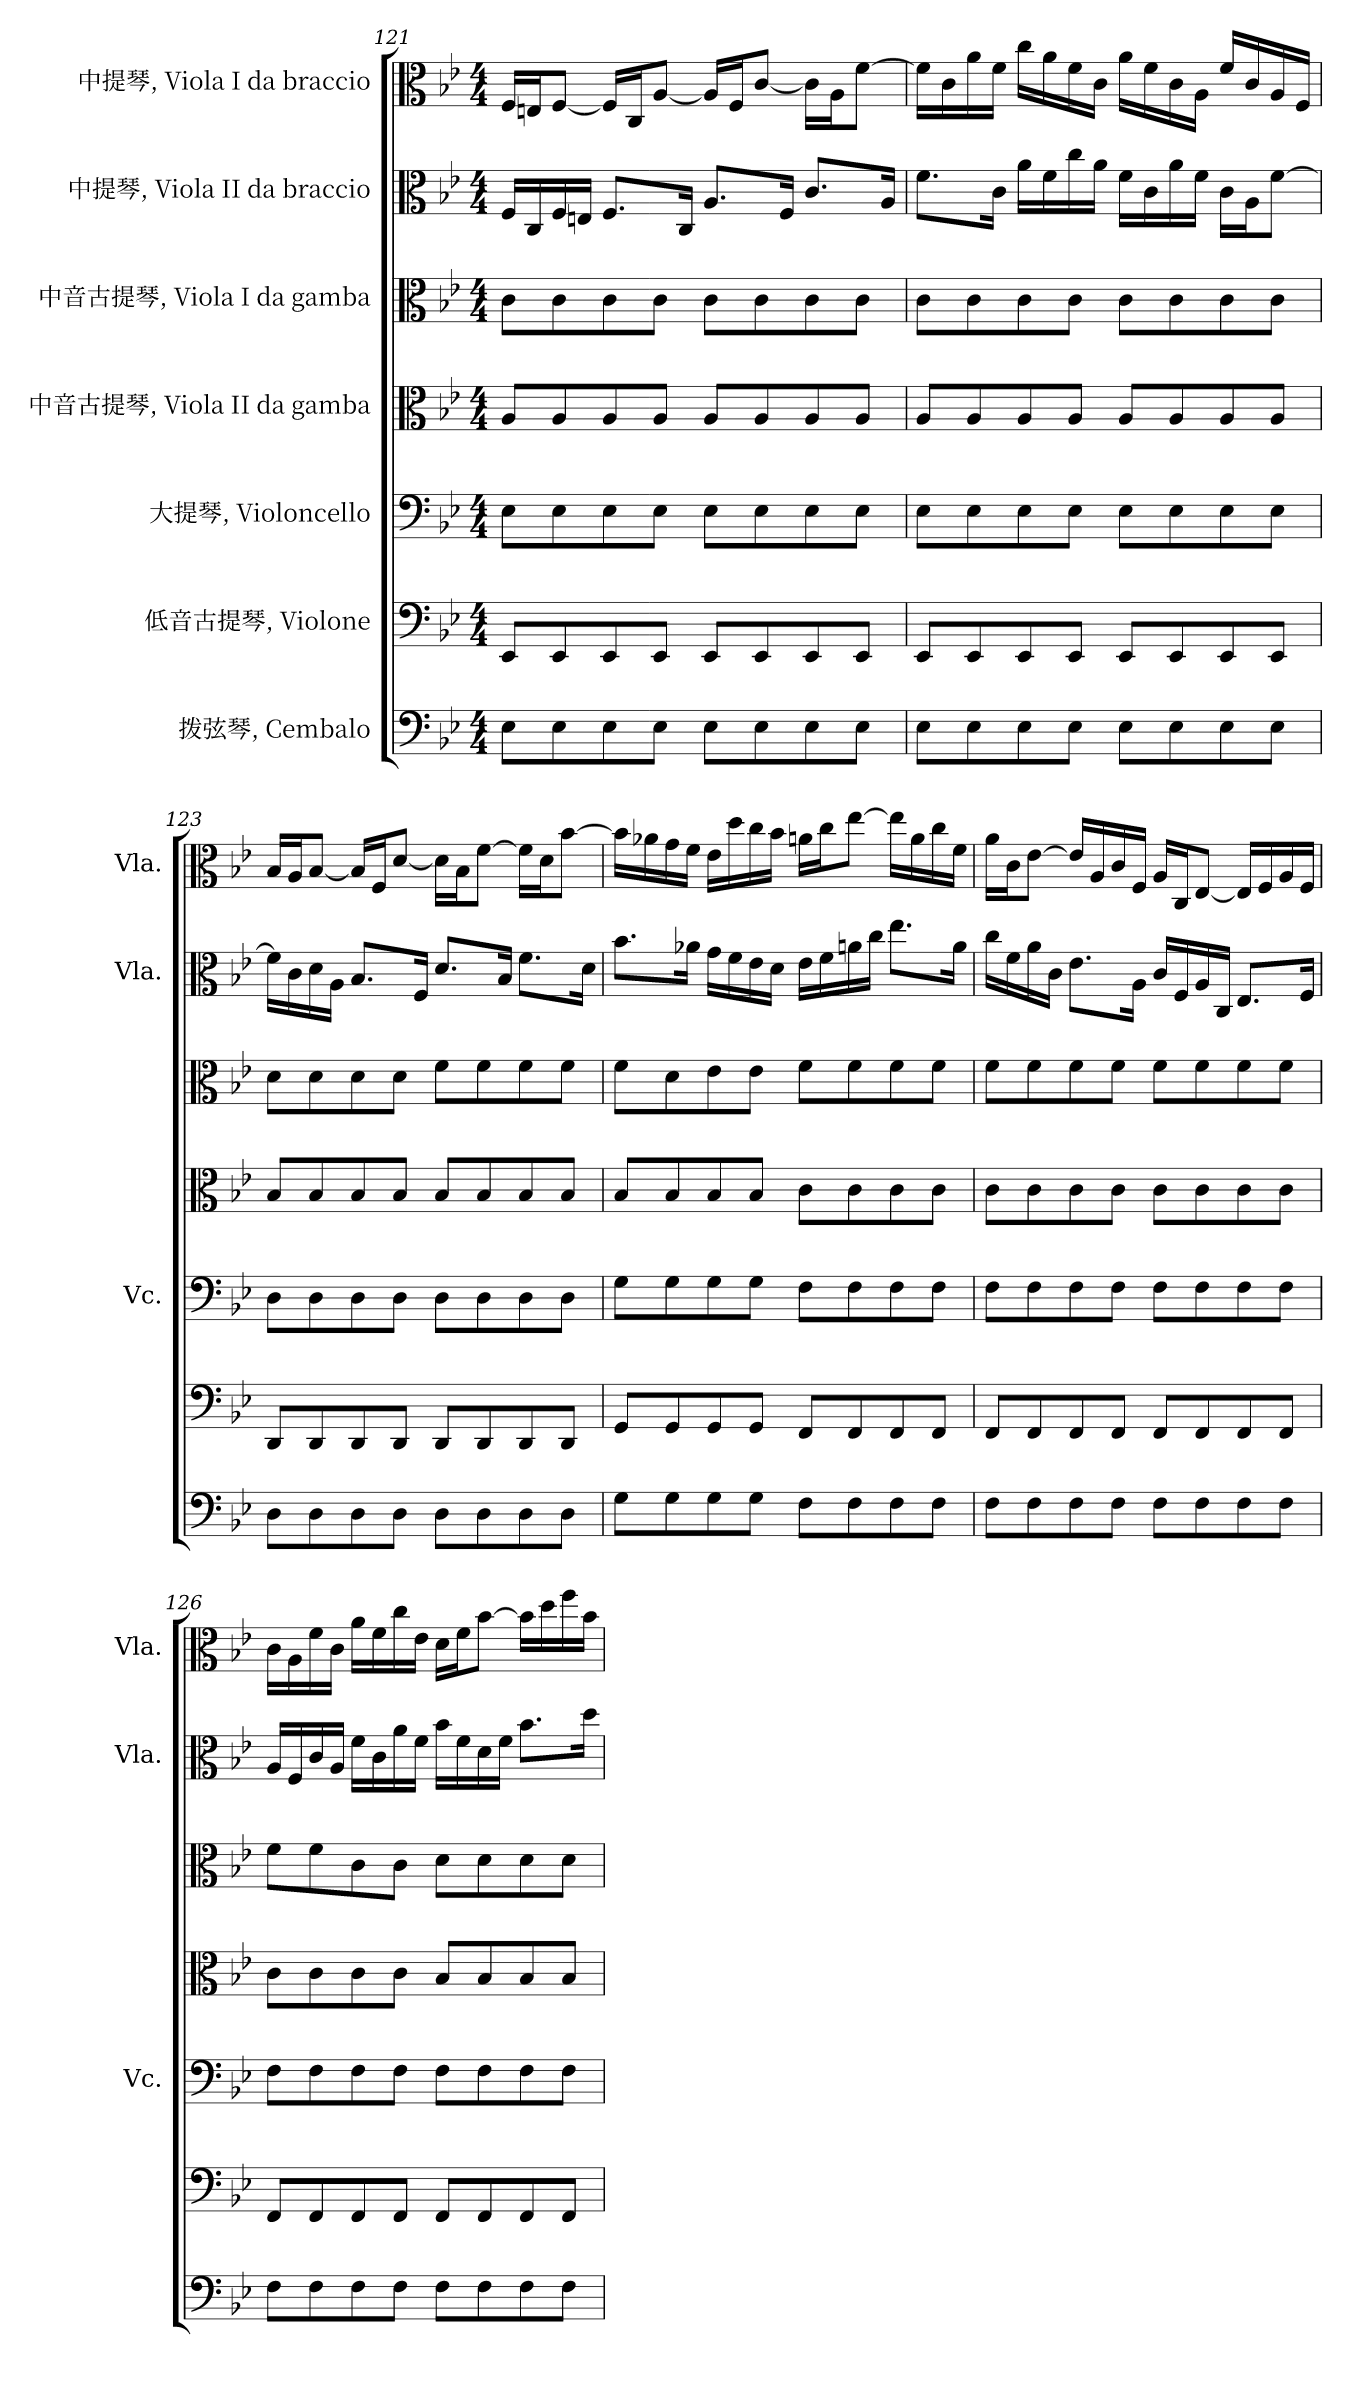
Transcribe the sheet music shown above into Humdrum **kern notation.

**kern	**kern	**kern	**kern	**kern	**kern	**kern
*part7	*part6	*part5	*part4	*part3	*part2	*part1
*staff7	*staff6	*staff5	*staff4	*staff3	*staff2	*staff1
*I"拨弦琴, Cembalo	*I"低音古提琴, Violone	*I"大提琴, Violoncello	*I"中音古提琴, Viola II da gamba	*I"中音古提琴, Viola I da gamba	*I"中提琴, Viola II da braccio	*I"中提琴, Viola I da braccio
*	*	*I'Vc.	*	*	*I'Vla.	*I'Vla.
*clefF4	*clefF4	*clefF4	*clefC3	*clefC3	*clefC3	*clefC3
*k[b-e-]	*k[b-e-]	*k[b-e-]	*k[b-e-]	*k[b-e-]	*k[b-e-]	*k[b-e-]
*M4/4	*M4/4	*M4/4	*M4/4	*M4/4	*M4/4	*M4/4
=121	=121	=121	=121	=121	=121	=121
8E-\L	8EE-/L	8E-\L	8A/L	8c\L	16F/LL	16F/LL
.	.	.	.	.	16C/	16En/J
8E-\	8EE-/	8E-\	8A/	8c\	16F/	[8F/J
.	.	.	.	.	16En/JJ	.
8E-\	8EE-/	8E-\	8A/	8c\	8.F/L	16F/LL]
.	.	.	.	.	.	16C/J
8E-\J	8EE-/J	8E-\J	8A/J	8c\J	.	[8A/J
.	.	.	.	.	16C/Jk	.
8E-\L	8EE-/L	8E-\L	8A/L	8c\L	8.A/L	16A/LL]
.	.	.	.	.	.	16F/J
8E-\	8EE-/	8E-\	8A/	8c\	.	[8c/J
.	.	.	.	.	16F/Jk	.
8E-\	8EE-/	8E-\	8A/	8c\	8.c/L	16c\LL]
.	.	.	.	.	.	16A\J
8E-\J	8EE-/J	8E-\J	8A/J	8c\J	.	[8f\J
.	.	.	.	.	16A/Jk	.
!!LO:PB:g=z
=122	=122	=122	=122	=122	=122	=122
8E-\L	8EE-/L	8E-\L	8A/L	8c\L	8.f\L	16f\LL]
.	.	.	.	.	.	16c\
8E-\	8EE-/	8E-\	8A/	8c\	.	16a\
.	.	.	.	.	16c\Jk	16f\JJ
8E-\	8EE-/	8E-\	8A/	8c\	16a\LL	16cc\LL
.	.	.	.	.	16f\	16a\
8E-\J	8EE-/J	8E-\J	8A/J	8c\J	16cc\	16f\
.	.	.	.	.	16a\JJ	16c\JJ
8E-\L	8EE-/L	8E-\L	8A/L	8c\L	16f\LL	16a\LL
.	.	.	.	.	16c\	16f\
8E-\	8EE-/	8E-\	8A/	8c\	16a\	16c\
.	.	.	.	.	16f\JJ	16A\JJ
8E-\	8EE-/	8E-\	8A/	8c\	16c\LL	16f/LL
.	.	.	.	.	16A\J	16c/
8E-\J	8EE-/J	8E-\J	8A/J	8c\J	[8f\J	16A/
.	.	.	.	.	.	16F/JJ
=123	=123	=123	=123	=123	=123	=123
8D\L	8DD/L	8D\L	8B-/L	8d\L	16f\LL]	16B-/LL
.	.	.	.	.	16c\	16A/J
8D\	8DD/	8D\	8B-/	8d\	16d\	[8B-/J
.	.	.	.	.	16A\JJ	.
8D\	8DD/	8D\	8B-/	8d\	8.B-/L	16B-/LL]
.	.	.	.	.	.	16F/J
8D\J	8DD/J	8D\J	8B-/J	8d\J	.	[8d/J
.	.	.	.	.	16F/Jk	.
8D\L	8DD/L	8D\L	8B-/L	8f\L	8.d/L	16d\LL]
.	.	.	.	.	.	16B-\J
8D\	8DD/	8D\	8B-/	8f\	.	[8f\J
.	.	.	.	.	16B-/Jk	.
8D\	8DD/	8D\	8B-/	8f\	8.f\L	16f\LL]
.	.	.	.	.	.	16d\J
8D\J	8DD/J	8D\J	8B-/J	8f\J	.	[8b-\J
.	.	.	.	.	16d\Jk	.
!!LO:PB:g=z
=124	=124	=124	=124	=124	=124	=124
8G\L	8GG/L	8G\L	8B-/L	8f\L	8.b-\L	16b-\LL]
.	.	.	.	.	.	16a-X\
8G\	8GG/	8G\	8B-/	8d\	.	16g\
.	.	.	.	.	16a-X\Jk	16f\JJ
8G\	8GG/	8G\	8B-/	8e-\	16g\LL	16e-\LL
.	.	.	.	.	16f\	16dd\
8G\J	8GG/J	8G\J	8B-/J	8e-\J	16e-\	16cc\
.	.	.	.	.	16d\JJ	16b-\JJ
8F\L	8FF/L	8F\L	8c\L	8f\L	16e-\LL	16an\LL
.	.	.	.	.	16f\	16cc\J
8F\	8FF/	8F\	8c\	8f\	16an\	[8ee-\J
.	.	.	.	.	16cc\JJ	.
8F\	8FF/	8F\	8c\	8f\	8.ee-\L	16ee-\LL]
.	.	.	.	.	.	16a\
8F\J	8FF/J	8F\J	8c\J	8f\J	.	16cc\
.	.	.	.	.	16a\Jk	16f\JJ
=125	=125	=125	=125	=125	=125	=125
8F\L	8FF/L	8F\L	8c\L	8f\L	16cc\LL	16a\LL
.	.	.	.	.	16f\	16c\J
8F\	8FF/	8F\	8c\	8f\	16a\	[8e-\J
.	.	.	.	.	16c\JJ	.
8F\	8FF/	8F\	8c\	8f\	8.e-\L	16e-/LL]
.	.	.	.	.	.	16A/
8F\J	8FF/J	8F\J	8c\J	8f\J	.	16c/
.	.	.	.	.	16A\Jk	16F/JJ
8F\L	8FF/L	8F\L	8c\L	8f\L	16c/LL	16A/LL
.	.	.	.	.	16F/	16C/J
8F\	8FF/	8F\	8c\	8f\	16A/	[8E-/J
.	.	.	.	.	16C/JJ	.
8F\	8FF/	8F\	8c\	8f\	8.E-/L	16E-/LL]
.	.	.	.	.	.	16F/
8F\J	8FF/J	8F\J	8c\J	8f\J	.	16A/
.	.	.	.	.	16F/Jk	16F/JJ
!!LO:PB:g=z
=126	=126	=126	=126	=126	=126	=126
8F\L	8FF/L	8F\L	8c\L	8f\L	16A/LL	16c\LL
.	.	.	.	.	16F/	16A\
8F\	8FF/	8F\	8c\	8f\	16c/	16f\
.	.	.	.	.	16A/JJ	16c\JJ
8F\	8FF/	8F\	8c\	8c\	16f\LL	16a\LL
.	.	.	.	.	16c\	16f\
8F\J	8FF/J	8F\J	8c\J	8c\J	16a\	16cc\
.	.	.	.	.	16f\JJ	16e-\JJ
8F\L	8FF/L	8F\L	8B-/L	8d\L	16b-\LL	16d\LL
.	.	.	.	.	16f\	16f\J
8F\	8FF/	8F\	8B-/	8d\	16d\	[8b-\J
.	.	.	.	.	16f\JJ	.
8F\	8FF/	8F\	8B-/	8d\	8.b-\L	16b-\LL]
.	.	.	.	.	.	16dd\
8F\J	8FF/J	8F\J	8B-/J	8d\J	.	16ff\
.	.	.	.	.	16dd\Jk	16b-\JJ
=	=	=	=	=	=	=
*-	*-	*-	*-	*-	*-	*-
